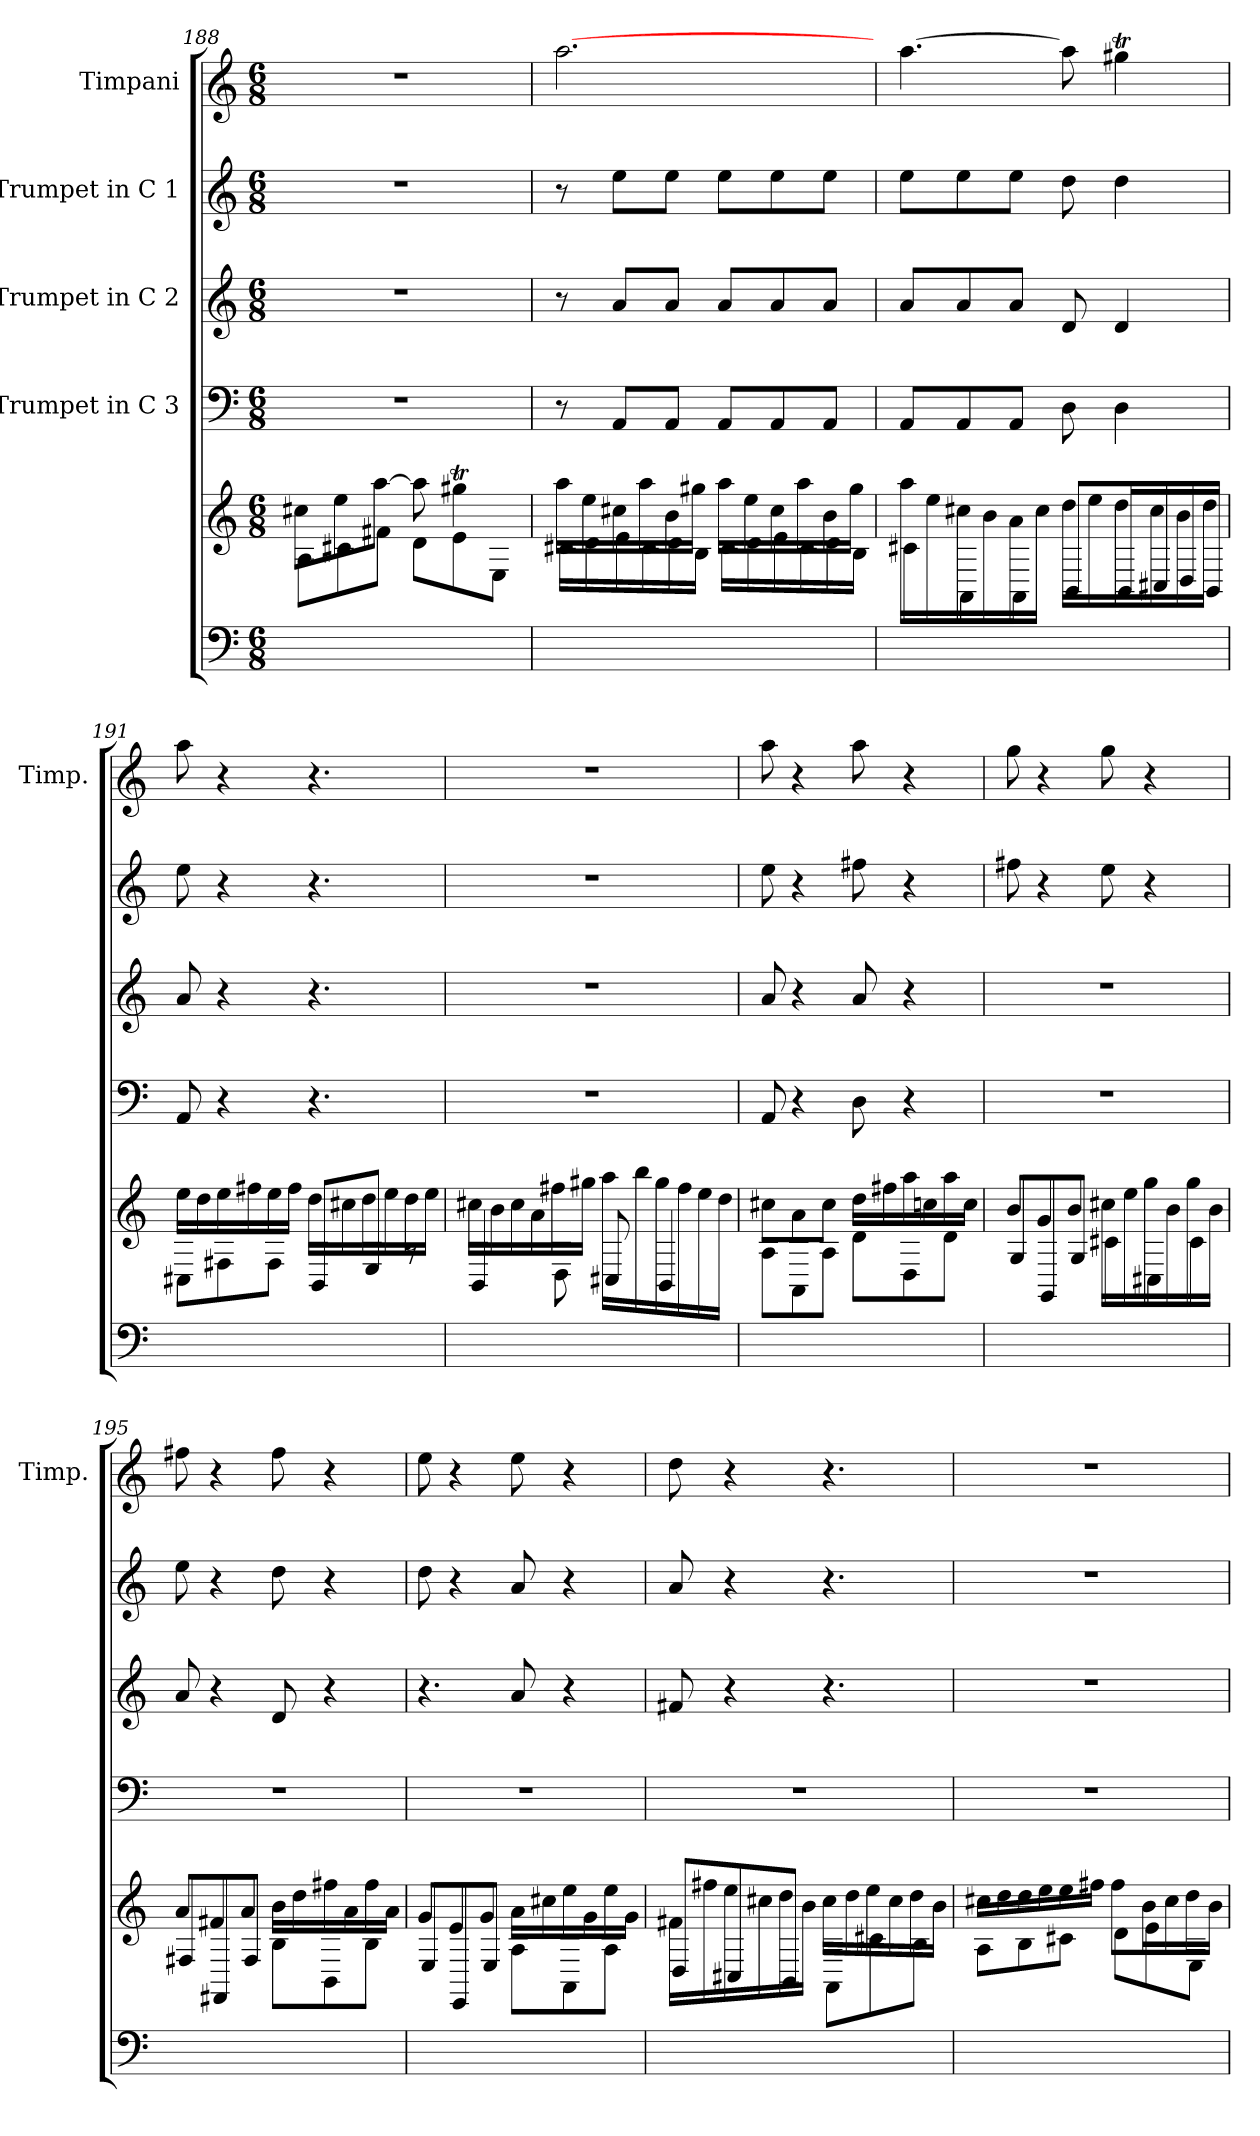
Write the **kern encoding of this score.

**kern	**kern	**kern	**kern	**kern	**kern
*part5	*part5	*part4	*part3	*part2	*part1
*staff6	*staff5	*staff4	*staff3	*staff2	*staff1
*	*	*I"Trumpet in C 3	*I"Trumpet in C 2	*I"Trumpet in C 1	*I"Timpani
*	*	*	*	*	*I'Timp.
*clefF4	*clefG2	*clefF4	*clefG2	*clefG2	*clefG2
*M6/8	*M6/8	*M6/8	*M6/8	*M6/8	*M6/8
=188	=188	=188	=188	=188	=188
*	*^	*	*	*	*
2.ryy	8cc#\L	8A\L	2.r	2.r	2.r	2.r
.	8ee\	8c#\	.	.	.	.
.	[8aa\J	8f#\J	.	.	.	.
.	8aa\]	8d\L	.	.	.	.
.	4gg#t\	8e\	.	.	.	.
.	.	8E\J	.	.	.	.
=189	=189	=189	=189	=189	=189	=189
2.ryy	16aa\LL	16c#\LL	8r	8r	8r	[2.aa\
.	16ee\	16d\	.	.	.	.
.	16cc#\	16e\	8AA/L	8a/L	8ee\L	.
.	16aa\	16c#\	.	.	.	.
.	16b\	16d\	8AA/J	8a/J	8ee\J	.
.	16gg#\JJ	16B\JJ	.	.	.	.
.	16aa\LL	16c#\LL	8AA/L	8a/L	8ee\L	.
.	16ee\	16d\	.	.	.	.
.	16cc#\	16e\	8AA/	8a/	8ee\	.
.	16aa\	16c#\	.	.	.	.
.	16b\	16d\	8AA/J	8a/J	8ee\J	.
.	16gg#\JJ	16B\JJ	.	.	.	.
=190	=190	=190	=190	=190	=190	=190
2.ryy	16aa\LL	8c#\L	8AA/L	8a/L	8ee\L	[4.aa\
.	16ee\	.	.	.	.	.
.	16cc#\	8AA\	8AA/	8a/	8ee\	.
.	16b\	.	.	.	.	.
.	16a\	8AA\J	8AA/J	8a/J	8ee\J	.
.	16cc#\JJ	.	.	.	.	.
.	16dd\LL	8BB/L	8D\	8d/	8dd\	8aa\]
.	16ee\	.	.	.	.	.
.	16dd\	16BB/L	4D\	4d/	4dd\	4gg#t\
.	16cc#\	16C#/	.	.	.	.
.	16b\	16D/	.	.	.	.
.	16dd\JJ	16BB/JJ	.	.	.	.
=191	=191	=191	=191	=191	=191	=191
2.ryy	16ee\LL	8C#\L	8AA/	8a/	8ee\	8aa\
.	16dd\	.	.	.	.	.
.	16ee\	8F#\	4r	4r	4r	4r
.	16ff#\	.	.	.	.	.
.	16ee\	8F#\J	.	.	.	.
.	16ff#\JJ	.	.	.	.	.
.	16dd\LL	8BB/L	4.r	4.r	4.r	4.r
.	16cc#\	.	.	.	.	.
.	16dd\	8E/J	.	.	.	.
.	16ee\	.	.	.	.	.
.	16dd\	8r	.	.	.	.
.	16ee\JJ	.	.	.	.	.
!!LO:LB:g=z
=192	=192	=192	=192	=192	=192	=192
2.ryy	16cc#\LL	4BB/	2.r	2.r	2.r	2.r
.	16b\	.	.	.	.	.
.	16cc#\	.	.	.	.	.
.	16a\	.	.	.	.	.
.	16ff#\	8D\	.	.	.	.
.	16gg#\JJ	.	.	.	.	.
.	16aa\LL	8C#/	.	.	.	.
.	16bb\	.	.	.	.	.
.	16gg#\	4BB/	.	.	.	.
.	16ff#\	.	.	.	.	.
.	16ee\	.	.	.	.	.
.	16dd\JJ	.	.	.	.	.
=193	=193	=193	=193	=193	=193	=193
2.ryy	8cc#\L	8A\L	8AA/	8a/	8ee\	8aa\
.	8a\	8AA\	4r	4r	4r	4r
.	8cc#\J	8A\J	.	.	.	.
.	16dd\LL	8d\L	8D\	8a/	8ff#\	8aa\
.	16ff#\	.	.	.	.	.
.	16aa\	8D\	4r	4r	4r	4r
.	16ccn\	.	.	.	.	.
.	16aa\	8d\J	.	.	.	.
.	16cc\JJ	.	.	.	.	.
=194	=194	=194	=194	=194	=194	=194
2.ryy	8b/L	8G/L	2.r	2.r	8ff#\	8gg\
.	8g/	8GG/	.	.	4r	4r
.	8b/J	8G/J	.	.	.	.
.	16cc#\LL	8c#\L	.	.	8ee\	8gg\
.	16ee\	.	.	.	.	.
.	16gg\	8C#\	.	.	4r	4r
.	16b\	.	.	.	.	.
.	16gg\	8c#\J	.	.	.	.
.	16b\JJ	.	.	.	.	.
=195	=195	=195	=195	=195	=195	=195
2.ryy	8a/L	8F#/L	2.r	8a/	8ee\	8ff#\
.	8f#/	8FF#/	.	4r	4r	4r
.	8a/J	8F#/J	.	.	.	.
.	16b\LL	8B\L	.	8d/	8dd\	8ff#\
.	16dd\	.	.	.	.	.
.	16ff#\	8BB\	.	4r	4r	4r
.	16a\	.	.	.	.	.
.	16ff#\	8B\J	.	.	.	.
.	16a\JJ	.	.	.	.	.
=196	=196	=196	=196	=196	=196	=196
2.ryy	8g/L	8E/L	2.r	4.r	8dd\	8ee\
.	8e/	8EE/	.	.	4r	4r
.	8g/J	8E/J	.	.	.	.
.	16a\LL	8A\L	.	8a/	8a/	8ee\
.	16cc#\	.	.	.	.	.
.	16ee\	8AA\	.	4r	4r	4r
.	16g\	.	.	.	.	.
.	16ee\	8A\J	.	.	.	.
.	16g\JJ	.	.	.	.	.
=197	=197	=197	=197	=197	=197	=197
2.ryy	16f#\LL	8D/L	2.r	8f#/	8a/	8dd\
.	16ff#\	.	.	.	.	.
.	16ee\	8C#/	.	4r	4r	4r
.	16cc#\	.	.	.	.	.
.	16dd\	8BB/J	.	.	.	.
.	16b\JJ	.	.	.	.	.
.	16cc#\LL	8AA\L	.	4.r	4.r	4.r
.	16dd\	.	.	.	.	.
.	16ee\	8c#\	.	.	.	.
.	16cc#\	.	.	.	.	.
.	16dd\	8B\J	.	.	.	.
.	16b\JJ	.	.	.	.	.
!!LO:PB:g=z
=198	=198	=198	=198	=198	=198	=198
2.ryy	16cc#\LL	8A\L	2.r	2.r	2.r	2.r
.	16dd\	.	.	.	.	.
.	16dd\	8B\	.	.	.	.
.	16ee\	.	.	.	.	.
.	16ee\	8c#\J	.	.	.	.
.	16ff#\JJ	.	.	.	.	.
.	8ff#\L	8d\L	.	.	.	.
.	16b\L	8e\	.	.	.	.
.	16cc#\	.	.	.	.	.
.	16dd\	8E\J	.	.	.	.
.	16b\JJ	.	.	.	.	.
*	*v	*v	*	*	*	*
=	=	=	=	=	=
*-	*-	*-	*-	*-	*-
